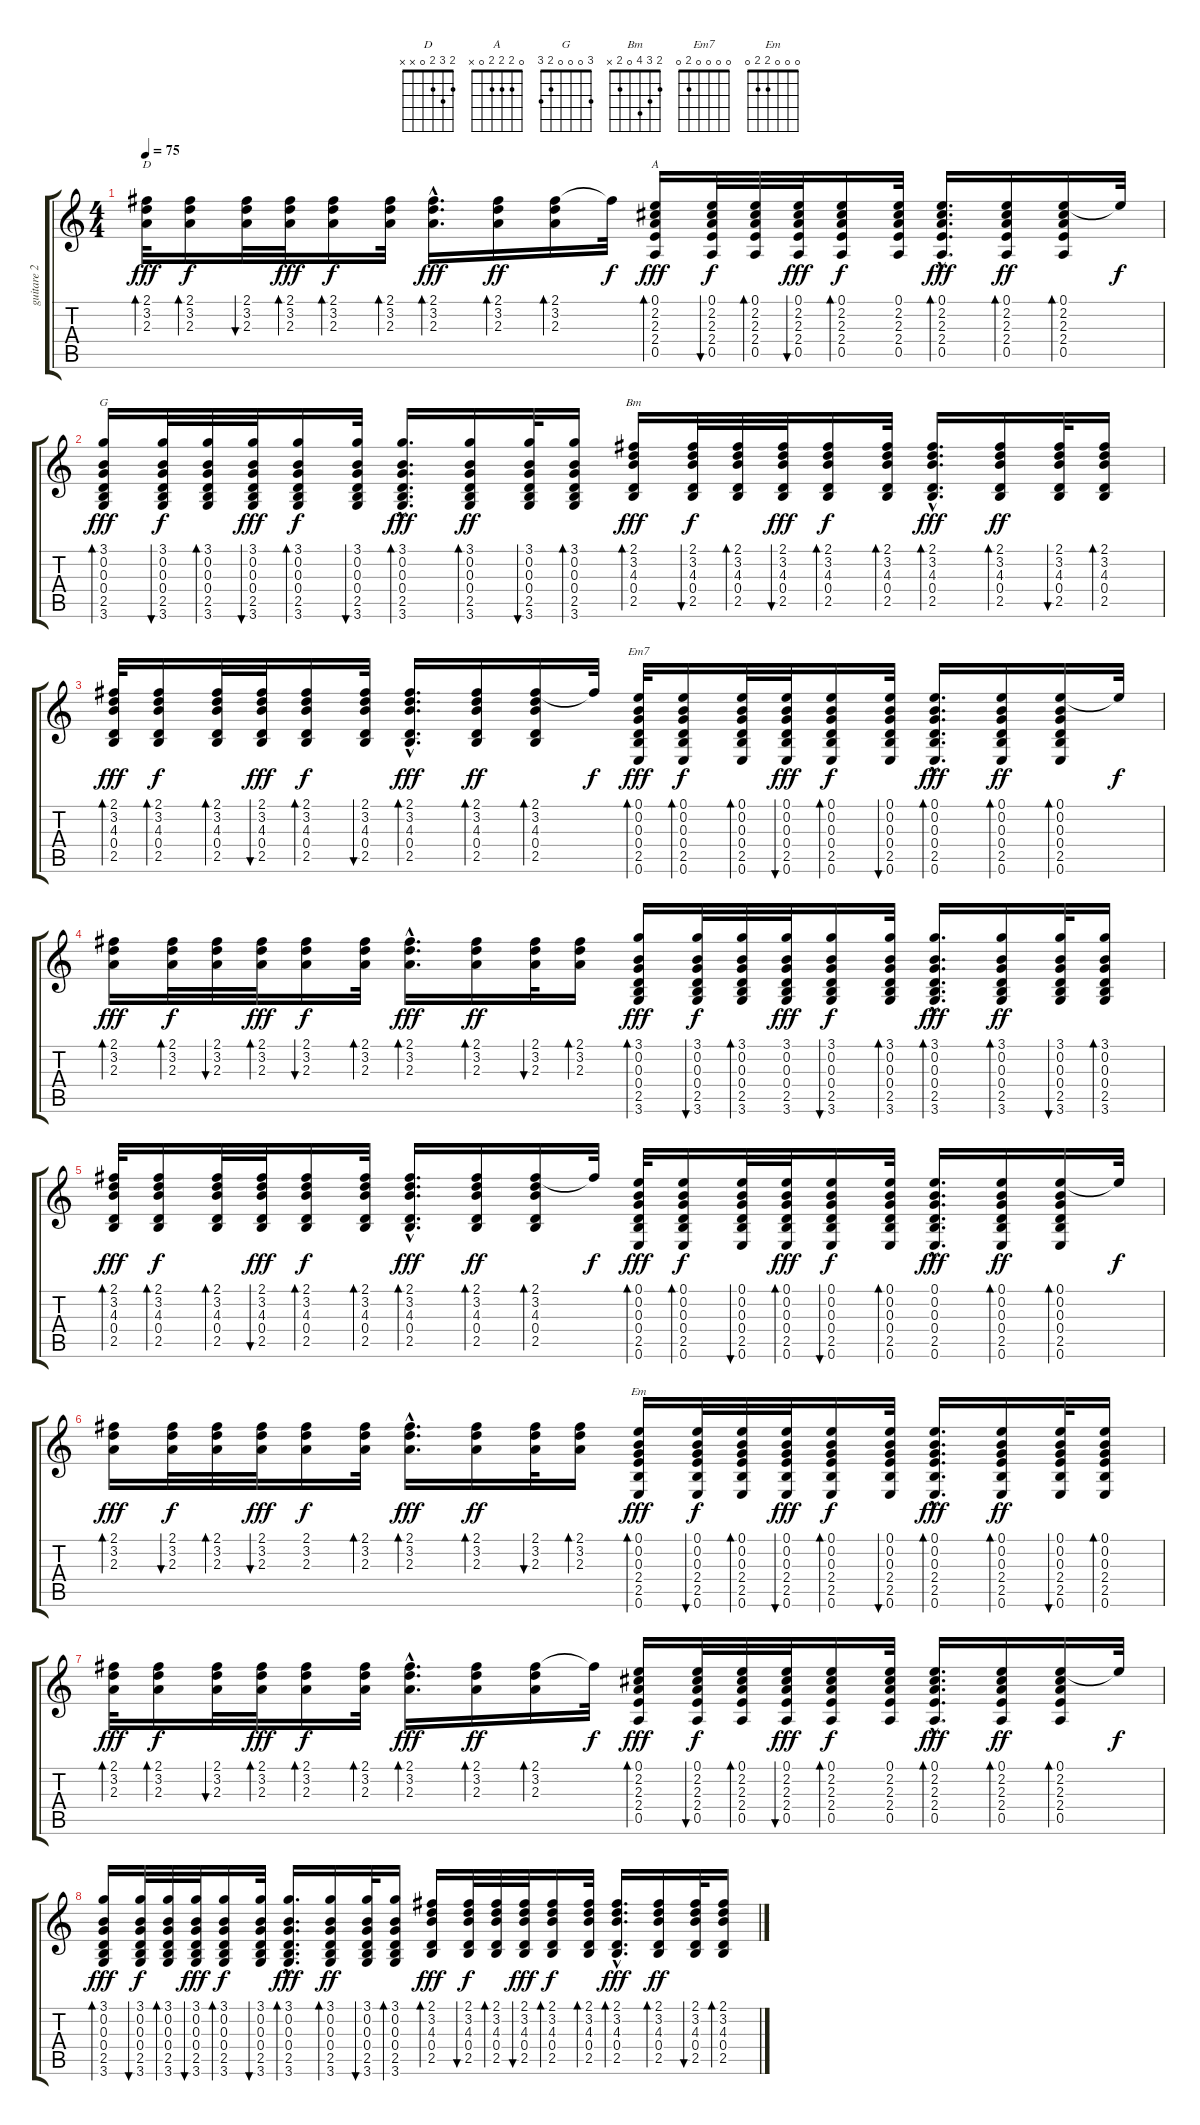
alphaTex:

\track ("guitare 2" "guitare 2") {instrument acousticguitarsteel}
\staff {score tabs}
\tuning (E4 B3 G3 D3 A2 E2) {hide}
\chord ("D" 2 3 2 0 x x)
\chord ("A" 0 2 2 2 0 x)
\chord ("G" 3 0 0 0 2 3)
\chord ("Bm" 2 3 4 0 2 x)
\chord ("Em7" 0 0 0 0 2 0)
\chord ("Em" 0 0 0 2 2 0)
\ts (4 4)
\tempo 75
\clef g2
\ks c
(2.1 3.2 2.3).32{bd 30 ch "D" dy fff} (2.1 3.2 2.3).16{bd 30 dy f} (2.1 3.2 2.3).32{bu 30} (2.1 3.2 2.3).32{bd 30 dy fff} (2.1 3.2 2.3).16{bd 30 dy f} (2.1 3.2 2.3).32{bd 30} (2.1{hac} 3.2{hac} 2.3).16{d bd 30 dy fff} (2.1 3.2 2.3).16{bd 30 dy ff} (2.1 3.2 2.3).16{bd 30} 2.1{t}.32{dy f} (0.1 2.2 2.3 2.4 0.5).16{bd 30 ch "A" dy fff} (0.1 2.2 2.3 2.4 0.5).32{bu 30 dy f} (0.1 2.2 2.3 2.4 0.5).32{bd 30} (0.1 2.2 2.3 2.4 0.5).32{bu 30 dy fff} (0.1 2.2 2.3 2.4 0.5).16{bd 30 dy f} (0.1 2.2 2.3 2.4 0.5).32 (0.1{hac} 2.2{hac} 2.3 2.4{hac} 0.5{hac}).16{d bd 30 dy fff} (0.1 2.2 2.3 2.4 0.5).16{bd 30 dy ff} (0.1 2.2 2.3 2.4 0.5).16{bd 30} 0.1{t}.32{dy f} |
(3.1 0.2 0.3 0.4 2.5 3.6).16{bd 30 ch "G" dy fff} (3.1 0.2 0.3 0.4 2.5 3.6).32{bu 30 dy f} (3.1 0.2 0.3 0.4 2.5 3.6).32{bd 30} (3.1 0.2 0.3 0.4 2.5 3.6).32{bu 30 dy fff} (3.1 0.2 0.3 0.4 2.5 3.6).16{bd 30 dy f} (3.1 0.2 0.3 0.4 2.5 3.6).32{bu 30} (3.1{hac} 0.2{hac} 0.3 0.4{hac} 2.5{hac} 3.6{hac}).16{d bd 30 dy fff} (3.1 0.2 0.3 0.4 2.5 3.6).16{bd 30 dy ff} (3.1 0.2 0.3 0.4 2.5 3.6).32{bu 30} (3.1 0.2 0.3 0.4 2.5 3.6).16{bd 30} (2.1 3.2 4.3 0.4 2.5).16{bd 30 ch "Bm" dy fff} (2.1 3.2 4.3 0.4 2.5).32{bu 30 dy f} (2.1 3.2 4.3 0.4 2.5).32{bd 30} (2.1 3.2 4.3 0.4 2.5).32{bu 30 dy fff} (2.1 3.2 4.3 0.4 2.5).16{bd 30 dy f} (2.1 3.2 4.3 0.4 2.5).32{bd 30} (2.1{hac} 3.2 4.3{hac} 0.4{hac} 2.5{hac}).16{d bd 30 dy fff} (2.1 3.2 4.3 0.4 2.5).16{bd 30 dy ff} (2.1 3.2 4.3 0.4 2.5).32{bu 30} (2.1 3.2 4.3 0.4 2.5).16{bd 30} |
(2.1 3.2 4.3 0.4 2.5).32{bd 30 dy fff} (2.1 3.2 4.3 0.4 2.5).16{bd 30 dy f} (2.1 3.2 4.3 0.4 2.5).32{bd 30} (2.1 3.2 4.3 0.4 2.5).32{bu 30 dy fff} (2.1 3.2 4.3 0.4 2.5).16{bd 30 dy f} (2.1 3.2 4.3 0.4 2.5).32{bu 30} (2.1{hac} 3.2 4.3{hac} 0.4{hac} 2.5{hac}).16{d bd 30 dy fff} (2.1 3.2 4.3 0.4 2.5).16{bd 30 dy ff} (2.1 3.2 4.3 0.4 2.5).16{bd 30} 2.1{t}.32{dy f} (0.1 0.2 0.3 0.4 2.5 0.6).32{bd 30 ch "Em7" dy fff} (0.1 0.2 0.3 0.4 2.5 0.6).16{bd 30 dy f} (0.1 0.2 0.3 0.4 2.5 0.6).32{bd 30} (0.1 0.2 0.3 0.4 2.5 0.6).32{bu 30 dy fff} (0.1 0.2 0.3 0.4 2.5 0.6).16{bd 30 dy f} (0.1 0.2 0.3 0.4 2.5 0.6).32{bu 30} (0.1{hac} 0.2{hac} 0.3 0.4{hac} 2.5{hac} 0.6{hac}).16{d bd 30 dy fff} (0.1 0.2 0.3 0.4 2.5 0.6).16{bd 30 dy ff} (0.1 0.2 0.3 0.4 2.5 0.6).16{bd 30} 0.1{t}.32{dy f} |
(2.1 3.2 2.3).16{bd 30 dy fff} (2.1 3.2 2.3).32{bd 30 dy f} (2.1 3.2 2.3).32{bu 30} (2.1 3.2 2.3).32{bd 30 dy fff} (2.1 3.2 2.3).16{bu 30 dy f} (2.1 3.2 2.3).32{bd 30} (2.1{hac} 3.2{hac} 2.3).16{d bd 30 dy fff} (2.1 3.2 2.3).16{bd 30 dy ff} (2.1 3.2 2.3).32{bu 30} (2.1 3.2 2.3).16{bd 30} (3.1 0.2 0.3 0.4 2.5 3.6).16{bd 30 dy fff} (3.1 0.2 0.3 0.4 2.5 3.6).32{bu 30 dy f} (3.1 0.2 0.3 0.4 2.5 3.6).32{bd 30} (3.1 0.2 0.3 0.4 2.5 3.6).32{dy fff} (3.1 0.2 0.3 0.4 2.5 3.6).16{bu 30 dy f} (3.1 0.2 0.3 0.4 2.5 3.6).32{bd 30} (3.1{hac} 0.2{hac} 0.3 0.4{hac} 2.5{hac} 3.6{hac}).16{d bd 30 dy fff} (3.1 0.2 0.3 0.4 2.5 3.6).16{bd 30 dy ff} (3.1 0.2 0.3 0.4 2.5 3.6).32{bu 30} (3.1 0.2 0.3 0.4 2.5 3.6).16{bd 30} |
(2.1 3.2 4.3 0.4 2.5).32{bd 30 dy fff} (2.1 3.2 4.3 0.4 2.5).16{bd 30 dy f} (2.1 3.2 4.3 0.4 2.5).32{bd 30} (2.1 3.2 4.3 0.4 2.5).32{bu 30 dy fff} (2.1 3.2 4.3 0.4 2.5).16{bd 30 dy f} (2.1 3.2 4.3 0.4 2.5).32{bd 30} (2.1{hac} 3.2 4.3{hac} 0.4{hac} 2.5{hac}).16{d bd 30 dy fff} (2.1 3.2 4.3 0.4 2.5).16{bd 30 dy ff} (2.1 3.2 4.3 0.4 2.5).16{bd 30} 2.1{t}.32{dy f} (0.1 0.2 0.3 0.4 2.5 0.6).32{bd 30 dy fff} (0.1 0.2 0.3 0.4 2.5 0.6).16{bd 30 dy f} (0.1 0.2 0.3 0.4 2.5 0.6).32{bu 30} (0.1 0.2 0.3 0.4 2.5 0.6).32{bd 30 dy fff} (0.1 0.2 0.3 0.4 2.5 0.6).16{bu 30 dy f} (0.1 0.2 0.3 0.4 2.5 0.6).32{bd 30} (0.1{hac} 0.2{hac} 0.3 0.4{hac} 2.5{hac} 0.6{hac}).16{d dy fff} (0.1 0.2 0.3 0.4 2.5 0.6).16{bd 30 dy ff} (0.1 0.2 0.3 0.4 2.5 0.6).16{bd 30} 0.1{t}.32{dy f} |
(2.1 3.2 2.3).16{bd 30 dy fff} (2.1 3.2 2.3).32{bu 30 dy f} (2.1 3.2 2.3).32{bd 30} (2.1 3.2 2.3).32{bu 30 dy fff} (2.1 3.2 2.3).16{dy f} (2.1 3.2 2.3).32{bd 30} (2.1{hac} 3.2{hac} 2.3).16{d bd 30 dy fff} (2.1 3.2 2.3).16{bd 30 dy ff} (2.1 3.2 2.3).32{bu 30} (2.1 3.2 2.3).16{bd 30} (0.1 0.2 0.3 2.4 2.5 0.6).16{bd 30 ch "Em" dy fff} (0.1 0.2 0.3 2.4 2.5 0.6).32{bu 30 dy f} (0.1 0.2 0.3 2.4 2.5 0.6).32{bd 30} (0.1 0.2 0.3 2.4 2.5 0.6).32{bu 30 dy fff} (0.1 0.2 0.3 2.4 2.5 0.6).16{bd 30 dy f} (0.1 0.2 0.3 2.4 2.5 0.6).32{bu 30} (0.1{hac} 0.2{hac} 0.3 2.4{hac} 2.5{hac} 0.6{hac}).16{d bd 30 dy fff} (0.1 0.2 0.3 2.4 2.5 0.6).16{bd 30 dy ff} (0.1 0.2 0.3 2.4 2.5 0.6).32{bu 30} (0.1 0.2 0.3 2.4 2.5 0.6).16{bd 30} |
(2.1 3.2 2.3).32{bd 30 dy fff} (2.1 3.2 2.3).16{bd 30 dy f} (2.1 3.2 2.3).32{bu 30} (2.1 3.2 2.3).32{bd 30 dy fff} (2.1 3.2 2.3).16{bd 30 dy f} (2.1 3.2 2.3).32{bd 30} (2.1{hac} 3.2{hac} 2.3).16{d bd 30 dy fff} (2.1 3.2 2.3).16{bd 30 dy ff} (2.1 3.2 2.3).16{bd 30} 2.1{t}.32{dy f} (0.1 2.2 2.3 2.4 0.5).16{bd 30 dy fff} (0.1 2.2 2.3 2.4 0.5).32{bu 30 dy f} (0.1 2.2 2.3 2.4 0.5).32{bd 30} (0.1 2.2 2.3 2.4 0.5).32{bu 30 dy fff} (0.1 2.2 2.3 2.4 0.5).16{bd 30 dy f} (0.1 2.2 2.3 2.4 0.5).32 (0.1{hac} 2.2{hac} 2.3 2.4{hac} 0.5{hac}).16{d bd 30 dy fff} (0.1 2.2 2.3 2.4 0.5).16{bd 30 dy ff} (0.1 2.2 2.3 2.4 0.5).16{bd 30} 0.1{t}.32{dy f} |
(3.1 0.2 0.3 0.4 2.5 3.6).16{bd 30 dy fff} (3.1 0.2 0.3 0.4 2.5 3.6).32{bu 30 dy f} (3.1 0.2 0.3 0.4 2.5 3.6).32{bd 30} (3.1 0.2 0.3 0.4 2.5 3.6).32{bu 30 dy fff} (3.1 0.2 0.3 0.4 2.5 3.6).16{bd 30 dy f} (3.1 0.2 0.3 0.4 2.5 3.6).32{bu 30} (3.1{hac} 0.2{hac} 0.3 0.4{hac} 2.5{hac} 3.6{hac}).16{d bd 30 dy fff} (3.1 0.2 0.3 0.4 2.5 3.6).16{bd 30 dy ff} (3.1 0.2 0.3 0.4 2.5 3.6).32{bu 30} (3.1 0.2 0.3 0.4 2.5 3.6).16{bd 30} (2.1 3.2 4.3 0.4 2.5).16{bd 30 dy fff} (2.1 3.2 4.3 0.4 2.5).32{bu 30 dy f} (2.1 3.2 4.3 0.4 2.5).32{bd 30} (2.1 3.2 4.3 0.4 2.5).32{bu 30 dy fff} (2.1 3.2 4.3 0.4 2.5).16{bd 30 dy f} (2.1 3.2 4.3 0.4 2.5).32{bd 30} (2.1{hac} 3.2 4.3{hac} 0.4{hac} 2.5{hac}).16{d bd 30 dy fff} (2.1 3.2 4.3 0.4 2.5).16{bd 30 dy ff} (2.1 3.2 4.3 0.4 2.5).32{bu 30} (2.1 3.2 4.3 0.4 2.5).16{bd 30}
